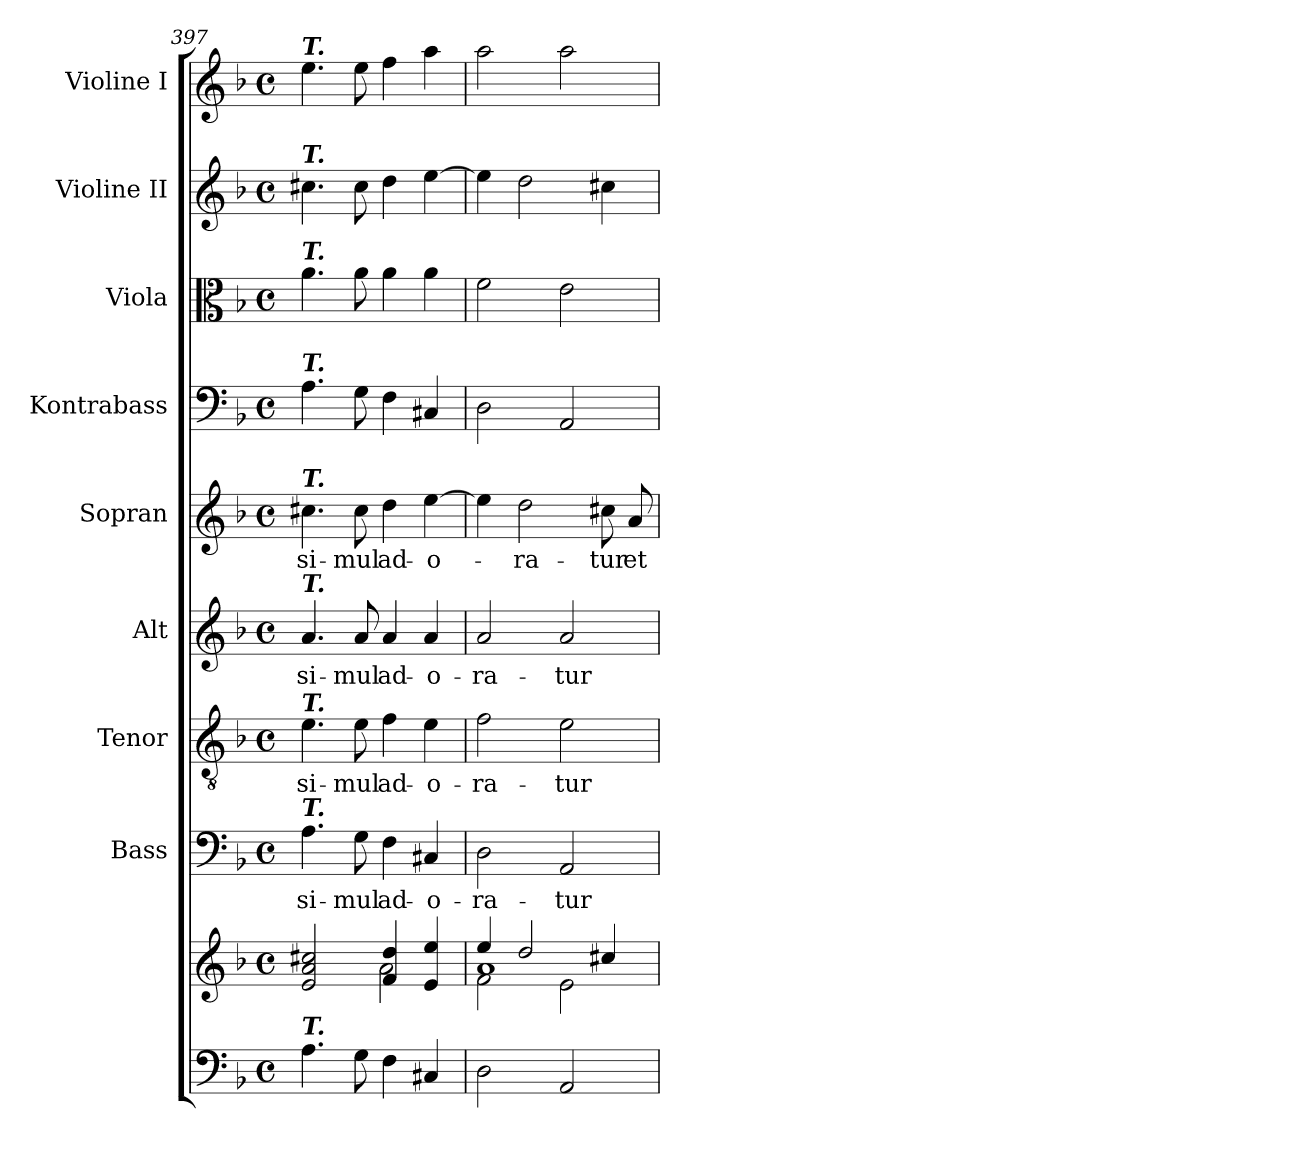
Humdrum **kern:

**kern	**kern	**kern	**text	**kern	**text	**kern	**text	**kern	**text	**kern	**kern	**kern	**kern
*part9	*part9	*part8	*part8	*part7	*part7	*part6	*part6	*part5	*part5	*part4	*part3	*part2	*part1
*staff10	*staff9	*staff8	*staff8	*staff7	*staff7	*staff6	*staff6	*staff5	*staff5	*staff4	*staff3	*staff2	*staff1
*	*	*I"Bass	*	*I"Tenor	*	*I"Alt	*	*I"Sopran	*	*I"Kontrabass	*I"Viola	*I"Violine II	*I"Violine I
*	*	*I'B.	*	*I'T.	*	*I'A.	*	*I'S.	*	*I'Kb.	*I'Vla.	*I'Vl. II	*I'Vl. I
!!LO:LB:g=z
*clefF4	*clefG2	*clefF4	*	*clefGv2	*	*clefG2	*	*clefG2	*	*clefF4	*clefC3	*clefG2	*clefG2
*	*	*	*	*	*	*	*	*	*	*ITrd7c12	*	*	*
*k[b-]	*k[b-]	*k[b-]	*	*k[b-]	*	*k[b-]	*	*k[b-]	*	*k[b-]	*k[b-]	*k[b-]	*k[b-]
*F:	*F:	*F:	*	*F:	*	*F:	*	*F:	*	*F:	*F:	*F:	*F:
*M4/4	*M4/4	*M4/4	*	*M4/4	*	*M4/4	*	*M4/4	*	*M4/4	*M4/4	*M4/4	*M4/4
*met(c)	*met(c)	*met(c)	*	*met(c)	*	*met(c)	*	*met(c)	*	*met(c)	*met(c)	*met(c)	*met(c)
=397	=397	=397	=397	=397	=397	=397	=397	=397	=397	=397	=397	=397	=397
*	*^	*	*	*	*	*	*	*	*	*	*	*	*
!	!	!	!	!	!	!	!	!	!	!	!	!	!	!LO:TX:a:Bi:t=T.
!	!	!	!	!	!	!	!	!	!	!	!	!	!LO:TX:a:Bi:t=T.	!
!	!	!	!	!	!	!	!	!	!	!	!	!LO:TX:a:Bi:t=T.	!	!
!	!	!	!	!	!	!	!	!	!	!	!LO:TX:a:Bi:t=T.	!	!	!
!	!	!	!	!	!	!	!	!	!LO:TX:a:Bi:t=T.	!	!	!	!	!
!	!	!	!	!	!	!	!LO:TX:a:Bi:t=T.	!	!	!	!	!	!	!
!	!	!	!	!	!LO:TX:a:Bi:t=T.	!	!	!	!	!	!	!	!	!
!	!	!	!LO:TX:a:Bi:t=T.	!	!	!	!	!	!	!	!	!	!	!
!LO:TX:a:Bi:t=T.	!	!	!	!	!	!	!	!	!	!	!	!	!	!
!	!	!	!	!LO:LY:b	!	!LO:LY:b	!	!LO:LY:b	!	!LO:LY:b	!	!	!	!
4.A\	2e/ 2a/ 2cc#X/	2ryy	4.A\	si-	4.e\	si-	4.a/	si-	4.cc#X\	si-	4.AA\	4.a\	4.cc#X\	4.ee\
!	!	!	!	!LO:LY:b	!	!LO:LY:b	!	!LO:LY:b	!	!LO:LY:b	!	!	!	!
8G\	.	.	8G\	-mul	8e\	-mul	8a/	-mul	8cc#\	-mul	8GG\	8a\	8cc#\	8ee\
!	!	!	!	!LO:LY:b	!	!LO:LY:b	!	!LO:LY:b	!	!LO:LY:b	!	!	!	!
4F\	4f/ 4dd/	2a\	4F\	ad-	4f\	ad-	4a/	ad-	4dd\	ad-	4FF\	4a\	4dd\	4ff\
!	!	!	!	!LO:LY:b	!	!LO:LY:b	!	!LO:LY:b	!	!LO:LY:b	!	!	!	!
4C#X/	4e/ 4ee/	.	4C#X/	-o-	4e\	-o-	4a/	-o-	[4ee\	-o-	4CC#X/	4a\	[4ee\	4aa\
=398	=398	=398	=398	=398	=398	=398	=398	=398	=398	=398	=398	=398	=398	=398
*	*	*^	*	*	*	*	*	*	*	*	*	*	*	*
!	!	!	!	!	!LO:LY:b	!	!LO:LY:b	!	!LO:LY:b	!	!	!	!	!	!
2D\	4ee/	2f\	1a	2D\	-ra-	2f\	-ra-	2a/	-ra-	4ee\]	.	2DD\	2f\	4ee\]	2aa\
!	!	!	!	!	!	!	!	!	!	!	!LO:LY:b	!	!	!	!
.	2dd/	.	.	.	.	.	.	.	.	2dd\	-ra-	.	.	2dd\	.
!	!	!	!	!	!LO:LY:b	!	!LO:LY:b	!	!LO:LY:b	!	!	!	!	!	!
2AA/	.	2e\	.	2AA/	-tur	2e\	-tur	2a/	-tur	.	.	2AAA/	2e\	.	2aa\
!	!	!	!	!	!	!	!	!	!	!	!LO:LY:b	!	!	!	!
.	4cc#X/	.	.	.	.	.	.	.	.	8cc#X\	-tur	.	.	4cc#X\	.
!	!	!	!	!	!	!	!	!	!	!	!LO:LY:b	!	!	!	!
.	.	.	.	.	.	.	.	.	.	8a/	et	.	.	.	.
*	*v	*v	*v	*	*	*	*	*	*	*	*	*	*	*	*
=	=	=	=	=	=	=	=	=	=	=	=	=	=
*-	*-	*-	*-	*-	*-	*-	*-	*-	*-	*-	*-	*-	*-
